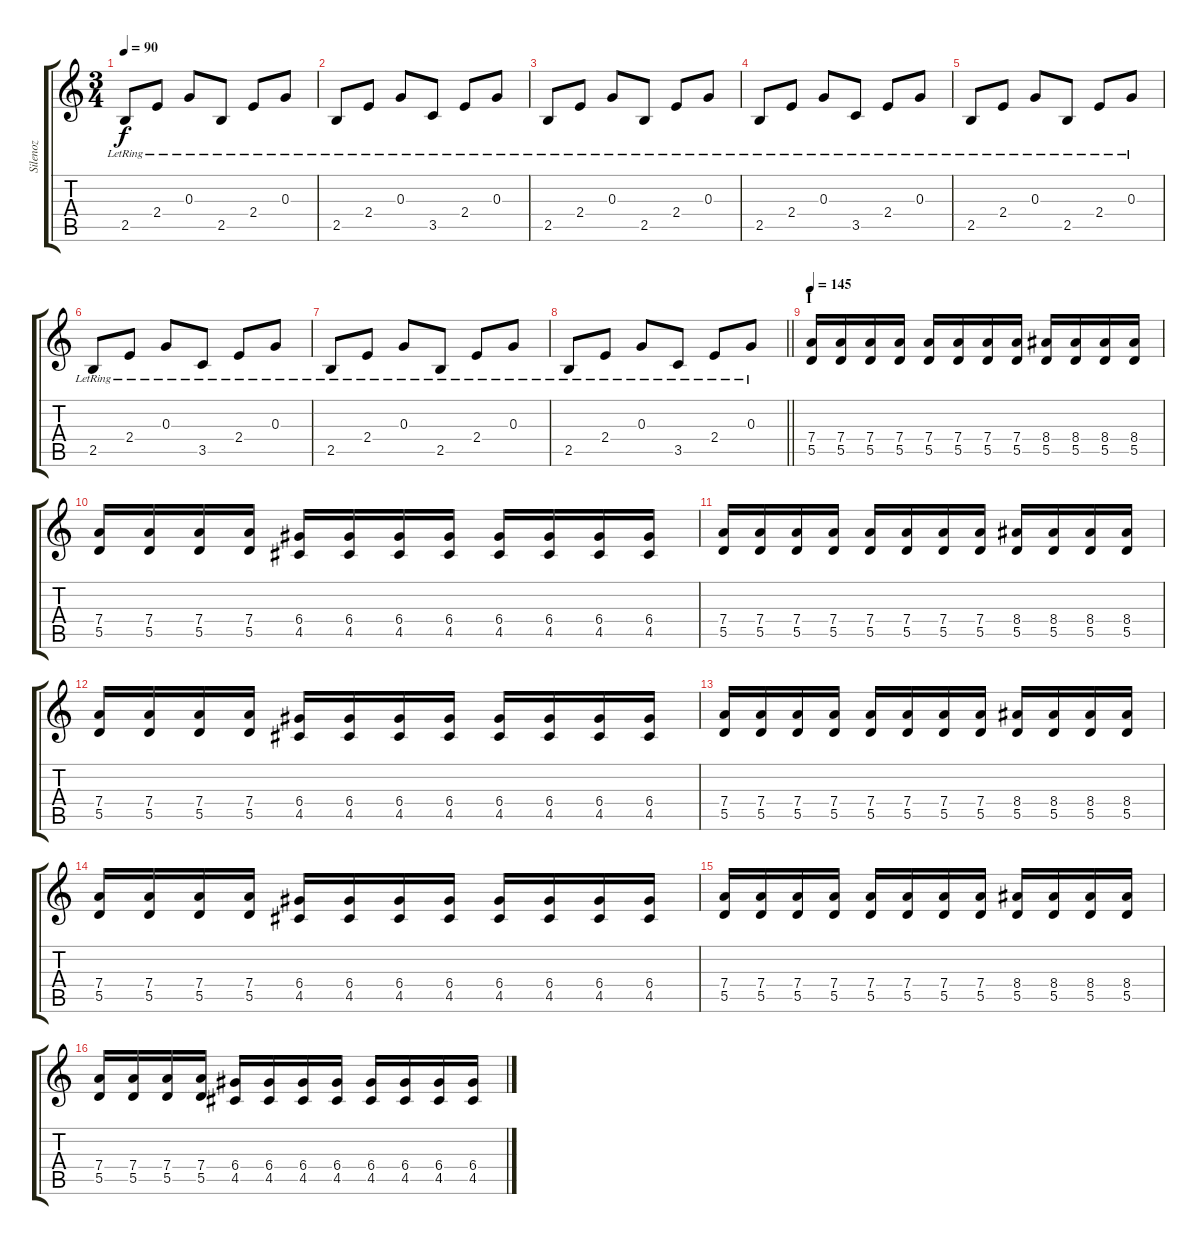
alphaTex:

\track ("Silenoz" "Silenoz") {instrument acousticguitarnylon}
\staff {score tabs}
\tuning (E4 B3 G3 D3 A2 E2) {hide}
\ts (3 4)
\tempo 90
\clef g2
\ks c
2.5{lr}.8{dy f} 2.4{lr}.8 0.3{lr}.8 2.5{lr}.8 2.4{lr}.8 0.3{lr}.8 |
2.5{lr}.8 2.4{lr}.8 0.3{lr}.8 3.5{lr}.8 2.4{lr}.8 0.3{lr}.8 |
2.5{lr}.8 2.4{lr}.8 0.3{lr}.8 2.5{lr}.8 2.4{lr}.8 0.3{lr}.8 |
2.5{lr}.8 2.4{lr}.8 0.3{lr}.8 3.5{lr}.8 2.4{lr}.8 0.3{lr}.8 |
2.5{lr}.8 2.4{lr}.8 0.3{lr}.8 2.5{lr}.8 2.4{lr}.8 0.3{lr}.8 |
2.5{lr}.8 2.4{lr}.8 0.3{lr}.8 3.5{lr}.8 2.4{lr}.8 0.3{lr}.8 |
2.5{lr}.8 2.4{lr}.8 0.3{lr}.8 2.5{lr}.8 2.4{lr}.8 0.3{lr}.8 |
\barLineRight lightlight
2.5{lr}.8 2.4{lr}.8 0.3{lr}.8 3.5{lr}.8 2.4{lr}.8 0.3{lr}.8 |
\section ("" "I")
\tempo 145
(7.4 5.5).16{instrument distortionguitar} (7.4 5.5).16 (7.4 5.5).16 (7.4 5.5).16 (7.4 5.5).16 (7.4 5.5).16 (7.4 5.5).16 (7.4 5.5).16 (8.4 5.5).16 (8.4 5.5).16 (8.4 5.5).16 (8.4 5.5).16 |
(7.4 5.5).16 (7.4 5.5).16 (7.4 5.5).16 (7.4 5.5).16 (6.4 4.5).16 (6.4 4.5).16 (6.4 4.5).16 (6.4 4.5).16 (6.4 4.5).16 (6.4 4.5).16 (6.4 4.5).16 (6.4 4.5).16 |
(7.4 5.5).16 (7.4 5.5).16 (7.4 5.5).16 (7.4 5.5).16 (7.4 5.5).16 (7.4 5.5).16 (7.4 5.5).16 (7.4 5.5).16 (8.4 5.5).16 (8.4 5.5).16 (8.4 5.5).16 (8.4 5.5).16 |
(7.4 5.5).16 (7.4 5.5).16 (7.4 5.5).16 (7.4 5.5).16 (6.4 4.5).16 (6.4 4.5).16 (6.4 4.5).16 (6.4 4.5).16 (6.4 4.5).16 (6.4 4.5).16 (6.4 4.5).16 (6.4 4.5).16 |
(7.4 5.5).16 (7.4 5.5).16 (7.4 5.5).16 (7.4 5.5).16 (7.4 5.5).16 (7.4 5.5).16 (7.4 5.5).16 (7.4 5.5).16 (8.4 5.5).16 (8.4 5.5).16 (8.4 5.5).16 (8.4 5.5).16 |
(7.4 5.5).16 (7.4 5.5).16 (7.4 5.5).16 (7.4 5.5).16 (6.4 4.5).16 (6.4 4.5).16 (6.4 4.5).16 (6.4 4.5).16 (6.4 4.5).16 (6.4 4.5).16 (6.4 4.5).16 (6.4 4.5).16 |
(7.4 5.5).16 (7.4 5.5).16 (7.4 5.5).16 (7.4 5.5).16 (7.4 5.5).16 (7.4 5.5).16 (7.4 5.5).16 (7.4 5.5).16 (8.4 5.5).16 (8.4 5.5).16 (8.4 5.5).16 (8.4 5.5).16 |
(7.4 5.5).16 (7.4 5.5).16 (7.4 5.5).16 (7.4 5.5).16 (6.4 4.5).16 (6.4 4.5).16 (6.4 4.5).16 (6.4 4.5).16 (6.4 4.5).16 (6.4 4.5).16 (6.4 4.5).16 (6.4 4.5).16
